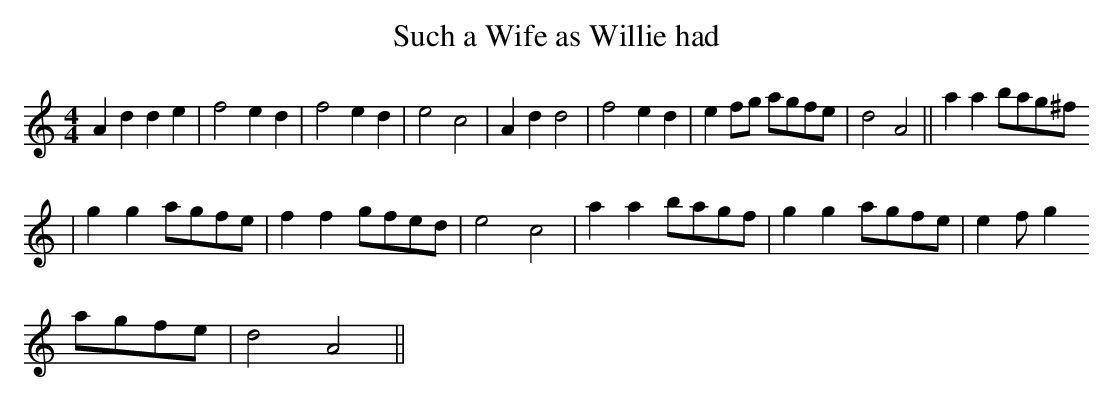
X:1
T:Such a Wife as Willie had
M:4/4
L:1/4
K:A minor
Adde|f2ed|f2ed|e2c2|Add2|f2ed|e f/2g/2 a/2g/2f/2e/2|d2A2||aab/2a/2g/2^f/
2|gga/2g/2f/2e/2|ffg/2f/2e/2d/2|e2c2|aab/2a/2g/2f/2|gga/2g/2f/2e/2|ef/2g
/2 a/2g/2f/2e/2|d2A2||
